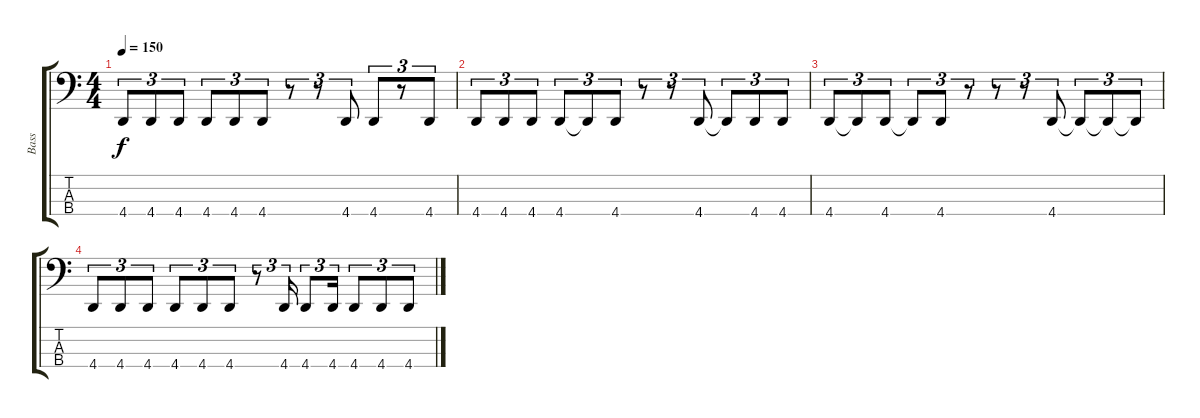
\track ("Bass" "Bass") {instrument electricbassfinger}
\staff {score tabs}
\tuning (Db2 Ab1 Eb1 Bb0) {hide}
\ts (4 4)
\tempo 150
\clef f4
\ks c
4.4.8{tu (3 2) dy f} 4.4.8{tu (3 2)} 4.4.8{tu (3 2)} 4.4.8{tu (3 2)} 4.4.8{tu (3 2)} 4.4.8{tu (3 2)} r.8{tu (3 2)} r.8{tu (3 2)} 4.4.8{tu (3 2)} 4.4.8{tu (3 2)} r.8{tu (3 2)} 4.4.8{tu (3 2)} |
4.4.8{tu (3 2)} 4.4.8{tu (3 2)} 4.4.8{tu (3 2)} 4.4.8{tu (3 2)} 4.4{t}.8{tu (3 2)} 4.4.8{tu (3 2)} r.8{tu (3 2)} r.8{tu (3 2)} 4.4.8{tu (3 2)} 4.4{t}.8{tu (3 2)} 4.4.8{tu (3 2)} 4.4.8{tu (3 2)} |
4.4.8{tu (3 2)} 4.4{t}.8{tu (3 2)} 4.4.8{tu (3 2)} 4.4{t}.8{tu (3 2)} 4.4.8{tu (3 2)} r.8{tu (3 2)} r.8{tu (3 2)} r.8{tu (3 2)} 4.4.8{tu (3 2)} 4.4{t}.8{tu (3 2)} 4.4{t}.8{tu (3 2)} 4.4{t}.8{tu (3 2)} |
4.4.8{tu (3 2)} 4.4.8{tu (3 2)} 4.4.8{tu (3 2)} 4.4.8{tu (3 2)} 4.4.8{tu (3 2)} 4.4.8{tu (3 2)} r.8{tu (3 2)} 4.4.16{tu (3 2)} 4.4.8{tu (3 2)} 4.4.16{tu (3 2)} 4.4.8{tu (3 2)} 4.4.8{tu (3 2)} 4.4.8{tu (3 2)}
